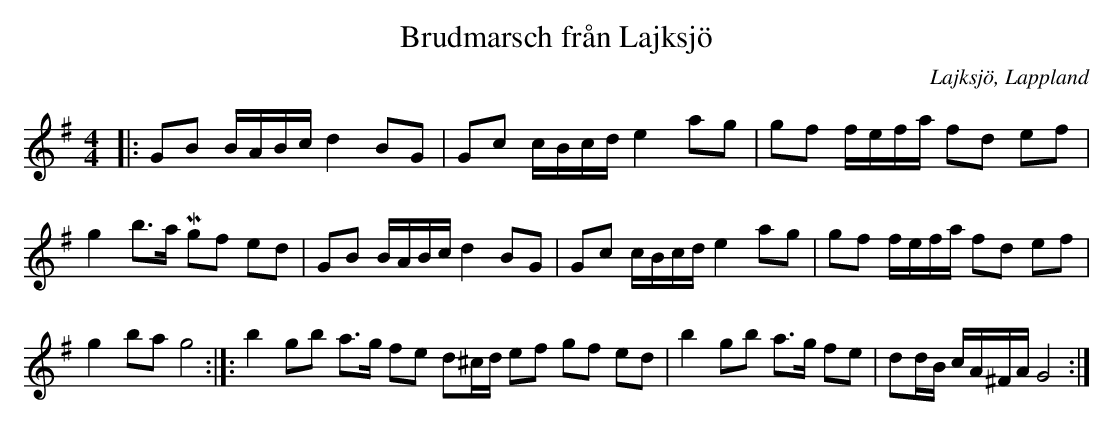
X:1
T:Brudmarsch från Lajksjö
O:Lajksjö, Lappland
M:4/4
L:1/16
K:G
|: G2B2  BABc d4 B2G2 | G2c2 cBcd e4 a2g2 | g2f2 fefa f2d2 e2f2 | g4 b3a Mg2f2 e2d2 | G2B2 BABc d4 B2G2 | G2c2 cBcd e4 a2g2 | g2f2 fefa f2d2 e2f2 | g4 b2a2 g8 :|]: b4 g2b2 a3g f2e2 d2^cd e2f2 g2f2 e2d2 | b4 g2b2 a3g f2e2 | d2dB cA^FA G8 :|]
